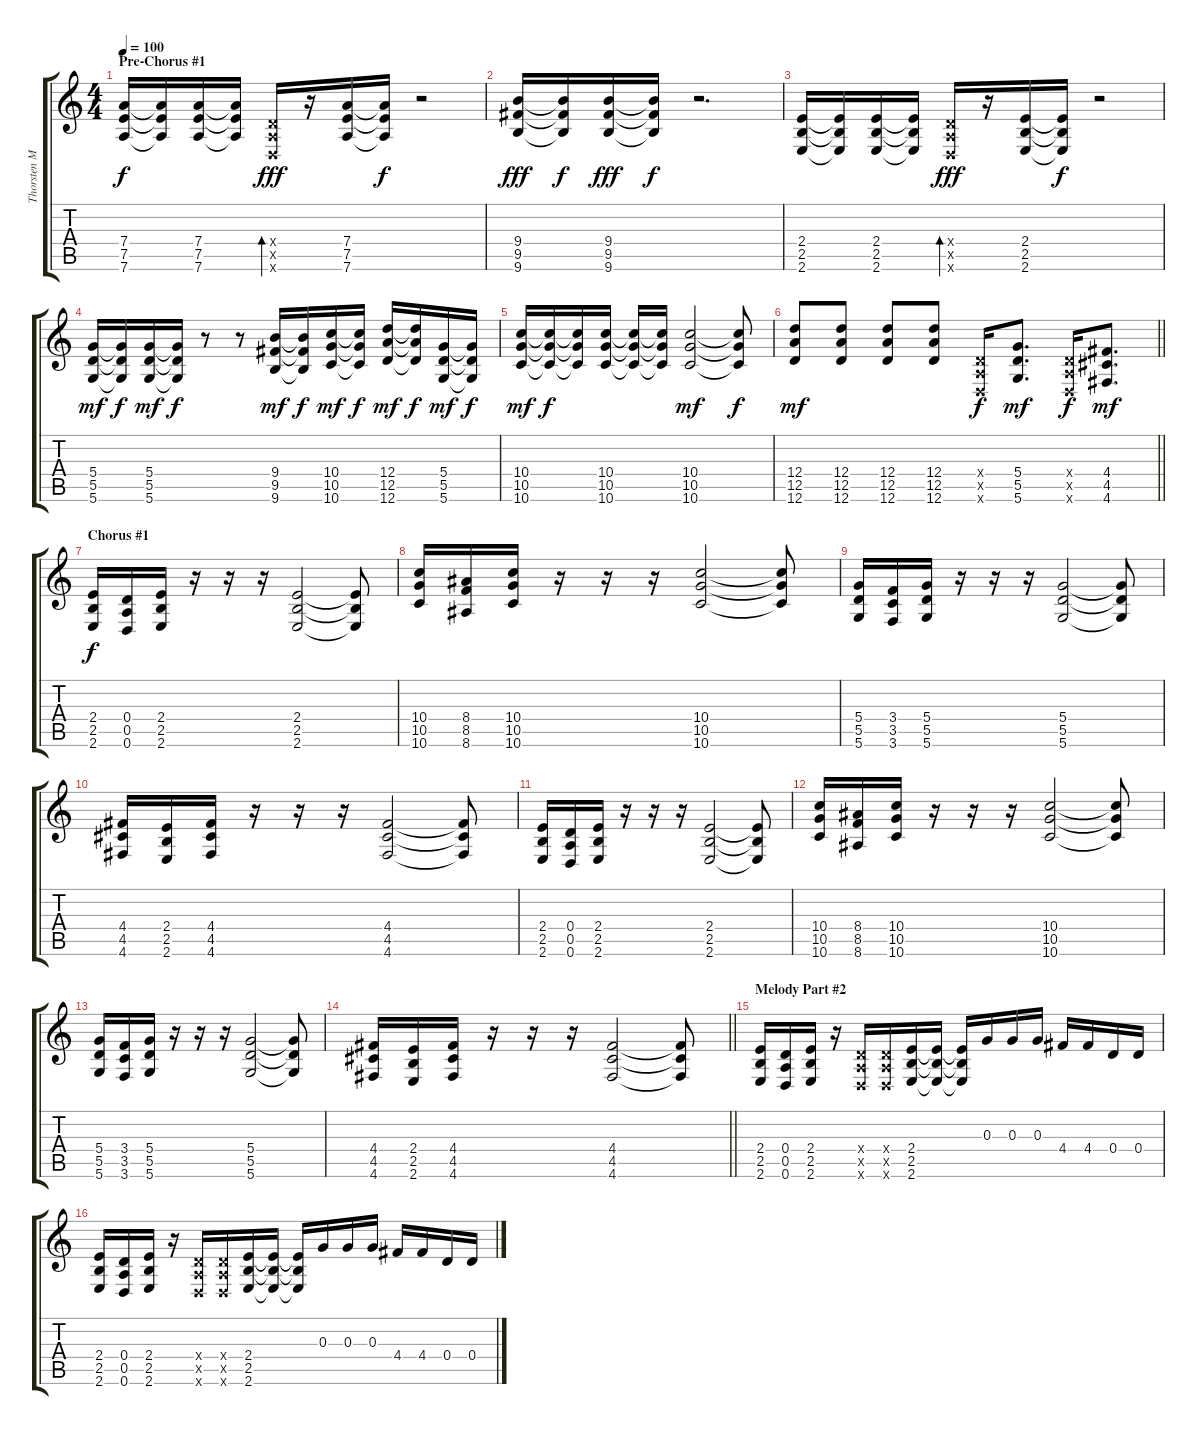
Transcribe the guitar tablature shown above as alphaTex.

\track ("Thorsten Mewes" "Thorsten M") {instrument distortionguitar}
\staff {score tabs}
\tuning (E4 B3 G3 D3 A2 D2) {hide}
\ts (4 4)
\section ("" "Pre-Chorus #1")
\tempo 100
\clef g2
\ks c
(7.4 7.5 7.6).16{dy f} (7.4{t} 7.5{t} 7.6{t}).16 (7.4 7.5 7.6).16 (7.4{t} 7.5{t} 7.6{t}).16 (0.4{x} 0.5{x} 0.6{x}).16{bd 60 dy fff} r.16 (7.4 7.5 7.6).16 (7.4{t} 7.5{t} 7.6{t}).16{dy f} r.2 |
(9.4 9.5 9.6).16{dy fff} (9.4{t} 9.5{t} 9.6{t}).16{dy f} (9.4 9.5 9.6).16{dy fff} (9.4{t} 9.5{t} 9.6{t}).16{dy f} r.2{d} |
(2.4 2.5 2.6).16 (2.4{t} 2.5{t} 2.6{t}).16 (2.4 2.5 2.6).16 (2.4{t} 2.5{t} 2.6{t}).16 (0.4{x} 0.5{x} 0.6{x}).16{bd 60 dy fff} r.16 (2.4 2.5 2.6).16 (2.4{t} 2.5{t} 2.6{t}).16{dy f} r.2 |
(5.4 5.5 5.6).16{dy mf} (5.4{t} 5.5{t} 5.6{t}).16{dy f} (5.4 5.5 5.6).16{dy mf} (5.4{t} 5.5{t} 5.6{t}).16{dy f} r.8 r.8 (9.4 9.5 9.6).16{dy mf} (9.4{t} 9.5{t} 9.6{t}).16{dy f} (10.4 10.5 10.6).16{dy mf} (10.4{t} 10.5{t} 10.6{t}).16{dy f} (12.4 12.5 12.6).16{dy mf} (12.4{t} 12.5{t} 12.6{t}).16{dy f} (5.4 5.5 5.6).16{dy mf} (5.4{t} 5.5{t} 5.6{t}).16{dy f} |
(10.4 10.5 10.6).16{dy mf} (10.4{t} 10.5{t} 10.6{t}).16{dy f} (10.4{t} 10.5{t} 10.6{t}).16 (10.4 10.5 10.6).16 (10.4{t} 10.5{t} 10.6{t}).16 (10.4{t} 10.5{t} 10.6{t}).16 (10.4 10.5 10.6).2{dy mf} (10.4{t} 10.5{t} 10.6{t}).8{dy f} |
\barLineRight lightlight
(12.4 12.5 12.6).8{dy mf} (12.4 12.5 12.6).8 (12.4 12.5 12.6).8 (12.4 12.5 12.6).8 (0.4{x} 0.5{x} 0.6{x}).16{dy f} (5.4 5.5 5.6).8{d dy mf} (0.4{x} 0.5{x} 0.6{x}).16{dy f} (4.4 4.5 4.6).8{d dy mf} |
\section ("" "Chorus #1")
(2.4 2.5 2.6).16{dy f} (0.4 0.5 0.6).16 (2.4 2.5 2.6).16 r.16 r.16 r.16 (2.4 2.5 2.6).2 (2.4{t} 2.5{t} 2.6{t}).8 |
(10.4 10.5 10.6).16 (8.4 8.5 8.6).16 (10.4 10.5 10.6).16 r.16 r.16 r.16 (10.4 10.5 10.6).2 (10.4{t} 10.5{t} 10.6{t}).8 |
(5.4 5.5 5.6).16 (3.4 3.5 3.6).16 (5.4 5.5 5.6).16 r.16 r.16 r.16 (5.4 5.5 5.6).2 (5.4{t} 5.5{t} 5.6{t}).8 |
(4.4 4.5 4.6).16 (2.4 2.5 2.6).16 (4.4 4.5 4.6).16 r.16 r.16 r.16 (4.4 4.5 4.6).2 (4.4{t} 4.5{t} 4.6{t}).8 |
(2.4 2.5 2.6).16 (0.4 0.5 0.6).16 (2.4 2.5 2.6).16 r.16 r.16 r.16 (2.4 2.5 2.6).2 (2.4{t} 2.5{t} 2.6{t}).8 |
(10.4 10.5 10.6).16 (8.4 8.5 8.6).16 (10.4 10.5 10.6).16 r.16 r.16 r.16 (10.4 10.5 10.6).2 (10.4{t} 10.5{t} 10.6{t}).8 |
(5.4 5.5 5.6).16 (3.4 3.5 3.6).16 (5.4 5.5 5.6).16 r.16 r.16 r.16 (5.4 5.5 5.6).2 (5.4{t} 5.5{t} 5.6{t}).8 |
\barLineRight lightlight
(4.4 4.5 4.6).16 (2.4 2.5 2.6).16 (4.4 4.5 4.6).16 r.16 r.16 r.16 (4.4 4.5 4.6).2 (4.4{t} 4.5{t} 4.6{t}).8 |
\section ("" "Melody Part #2")
(2.4 2.5 2.6).16 (0.4 0.5 0.6).16 (2.4 2.5 2.6).16 r.16 (0.4{x} 0.5{x} 0.6{x}).16 (0.4{x} 0.5{x} 0.6{x}).16 (2.4 2.5 2.6).16 (2.4{t} 2.5{t} 2.6{t}).16 (2.4{t} 2.5{t} 2.6{t}).16 0.3.16 0.3.16 0.3.16 4.4.16 4.4.16 0.4.16 0.4.16 |
(2.4 2.5 2.6).16 (0.4 0.5 0.6).16 (2.4 2.5 2.6).16 r.16 (0.4{x} 0.5{x} 0.6{x}).16 (0.4{x} 0.5{x} 0.6{x}).16 (2.4 2.5 2.6).16 (2.4{t} 2.5{t} 2.6{t}).16 (2.4{t} 2.5{t} 2.6{t}).16 0.3.16 0.3.16 0.3.16 4.4.16 4.4.16 0.4.16 0.4.16
